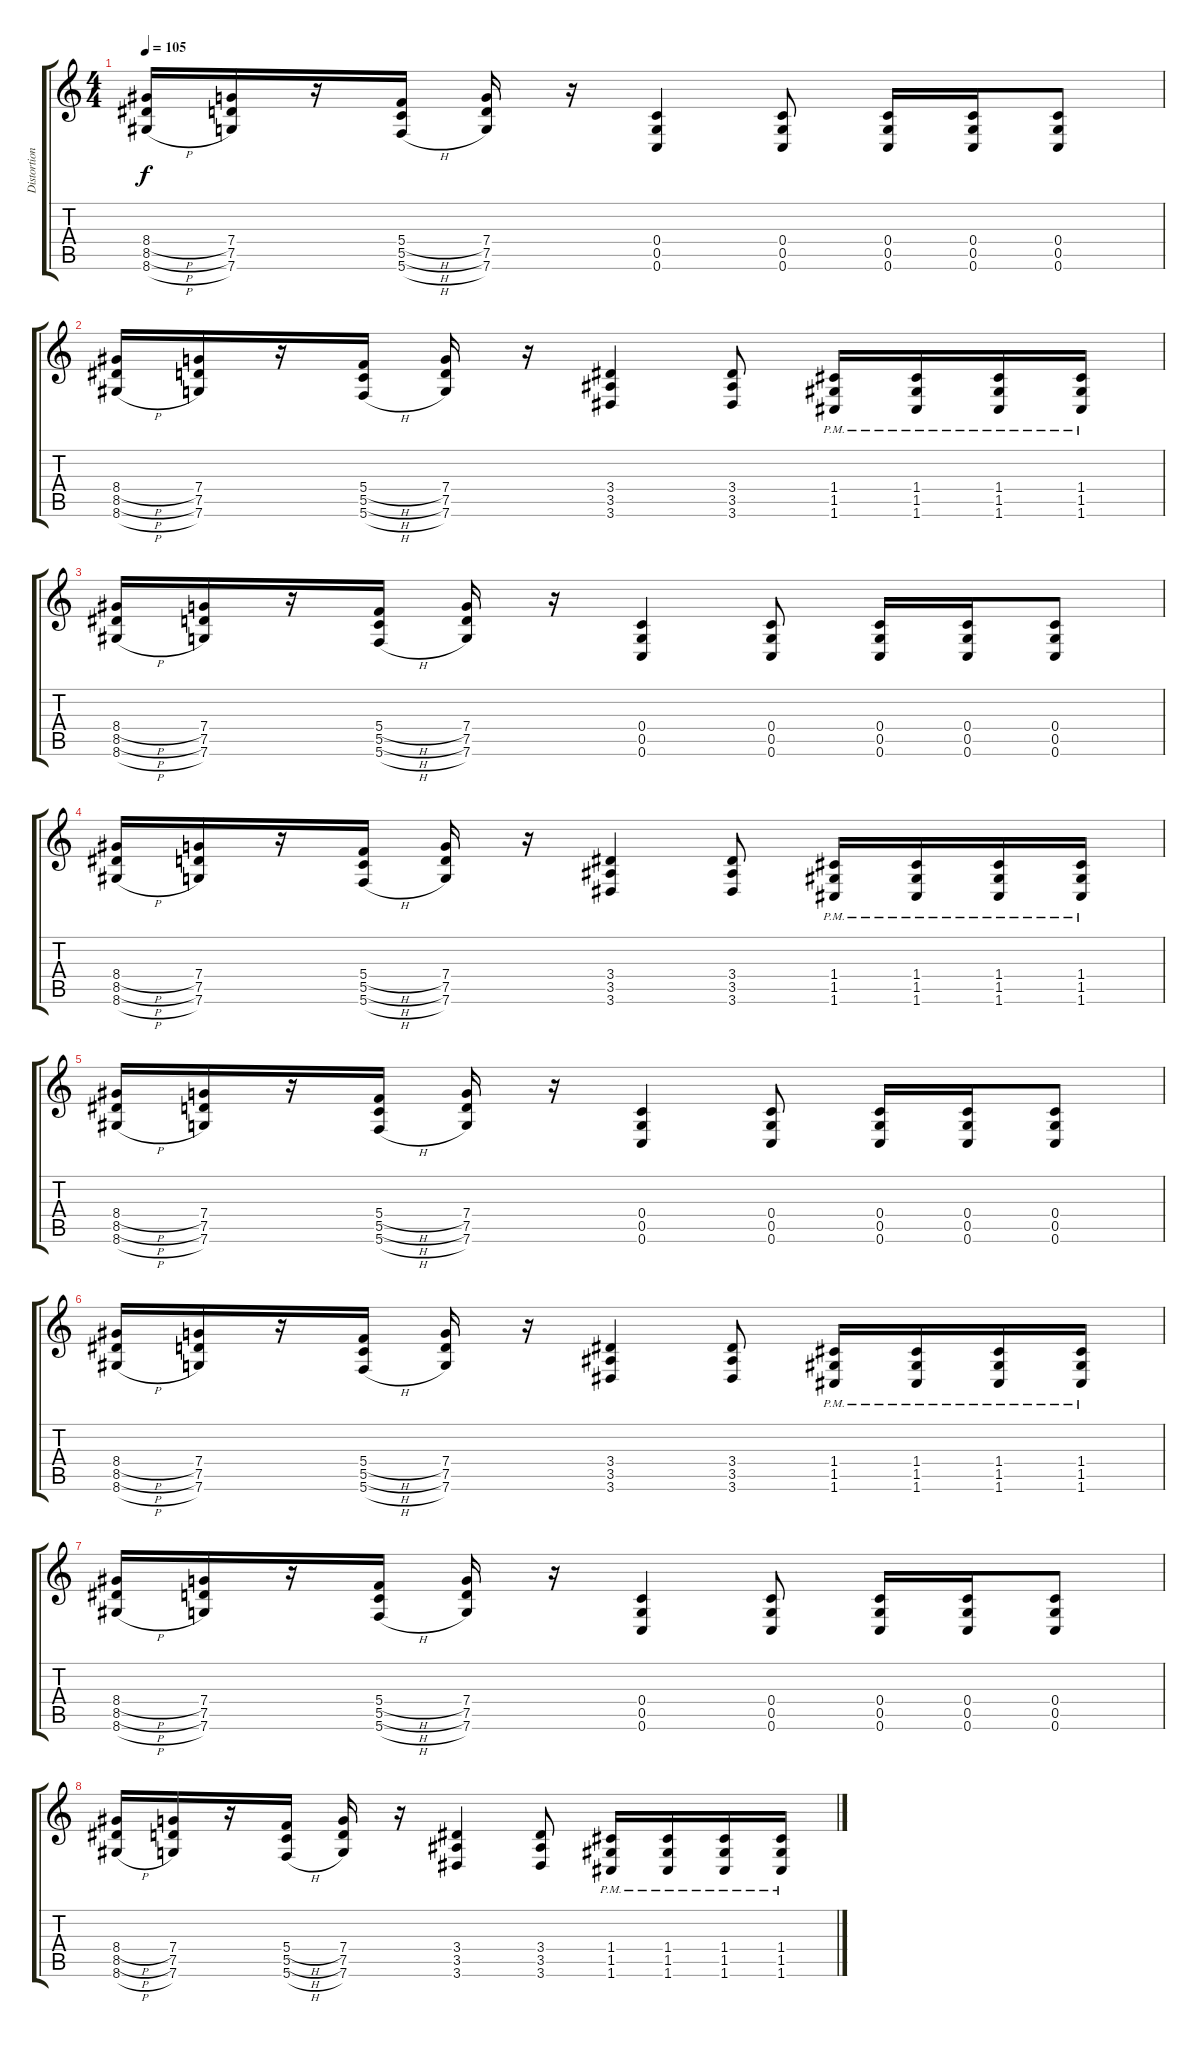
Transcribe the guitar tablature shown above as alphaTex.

\track ("Distortion Guitar" "Distortion") {instrument distortionguitar}
\staff {score tabs}
\tuning (D4 A3 F3 C3 G2 C2) {hide}
\ts (4 4)
\tempo 105
\clef g2
\ks c
(8.4{h} 8.5{h} 8.6{h}).16{dy f} (7.4 7.5 7.6).16 r.16 (5.4{h} 5.5{h} 5.6{h}).16 (7.4 7.5 7.6).16 r.16 (0.4 0.5 0.6).4 (0.4 0.5 0.6).8 (0.4 0.5 0.6).16 (0.4 0.5 0.6).16 (0.4 0.5 0.6).8 |
(8.4{h} 8.5{h} 8.6{h}).16 (7.4 7.5 7.6).16 r.16 (5.4{h} 5.5{h} 5.6{h}).16 (7.4 7.5 7.6).16 r.16 (3.4 3.5 3.6).4 (3.4 3.5 3.6).8 (1.4{pm} 1.5{pm} 1.6{pm}).16 (1.4{pm} 1.5{pm} 1.6{pm}).16 (1.4{pm} 1.5{pm} 1.6{pm}).16 (1.4{pm} 1.5{pm} 1.6{pm}).16 |
(8.4{h} 8.5{h} 8.6{h}).16 (7.4 7.5 7.6).16 r.16 (5.4{h} 5.5{h} 5.6{h}).16 (7.4 7.5 7.6).16 r.16 (0.4 0.5 0.6).4 (0.4 0.5 0.6).8 (0.4 0.5 0.6).16 (0.4 0.5 0.6).16 (0.4 0.5 0.6).8 |
(8.4{h} 8.5{h} 8.6{h}).16 (7.4 7.5 7.6).16 r.16 (5.4{h} 5.5{h} 5.6{h}).16 (7.4 7.5 7.6).16 r.16 (3.4 3.5 3.6).4 (3.4 3.5 3.6).8 (1.4{pm} 1.5{pm} 1.6{pm}).16 (1.4{pm} 1.5{pm} 1.6{pm}).16 (1.4{pm} 1.5{pm} 1.6{pm}).16 (1.4{pm} 1.5{pm} 1.6{pm}).16 |
(8.4{h} 8.5{h} 8.6{h}).16 (7.4 7.5 7.6).16 r.16 (5.4{h} 5.5{h} 5.6{h}).16 (7.4 7.5 7.6).16 r.16 (0.4 0.5 0.6).4 (0.4 0.5 0.6).8 (0.4 0.5 0.6).16 (0.4 0.5 0.6).16 (0.4 0.5 0.6).8 |
(8.4{h} 8.5{h} 8.6{h}).16 (7.4 7.5 7.6).16 r.16 (5.4{h} 5.5{h} 5.6{h}).16 (7.4 7.5 7.6).16 r.16 (3.4 3.5 3.6).4 (3.4 3.5 3.6).8 (1.4{pm} 1.5{pm} 1.6{pm}).16 (1.4{pm} 1.5{pm} 1.6{pm}).16 (1.4{pm} 1.5{pm} 1.6{pm}).16 (1.4{pm} 1.5{pm} 1.6{pm}).16 |
(8.4{h} 8.5{h} 8.6{h}).16 (7.4 7.5 7.6).16 r.16 (5.4{h} 5.5{h} 5.6{h}).16 (7.4 7.5 7.6).16 r.16 (0.4 0.5 0.6).4 (0.4 0.5 0.6).8 (0.4 0.5 0.6).16 (0.4 0.5 0.6).16 (0.4 0.5 0.6).8 |
(8.4{h} 8.5{h} 8.6{h}).16 (7.4 7.5 7.6).16 r.16 (5.4{h} 5.5{h} 5.6{h}).16 (7.4 7.5 7.6).16 r.16 (3.4 3.5 3.6).4 (3.4 3.5 3.6).8 (1.4{pm} 1.5{pm} 1.6{pm}).16 (1.4{pm} 1.5{pm} 1.6{pm}).16 (1.4{pm} 1.5{pm} 1.6{pm}).16 (1.4{pm} 1.5{pm} 1.6{pm}).16
